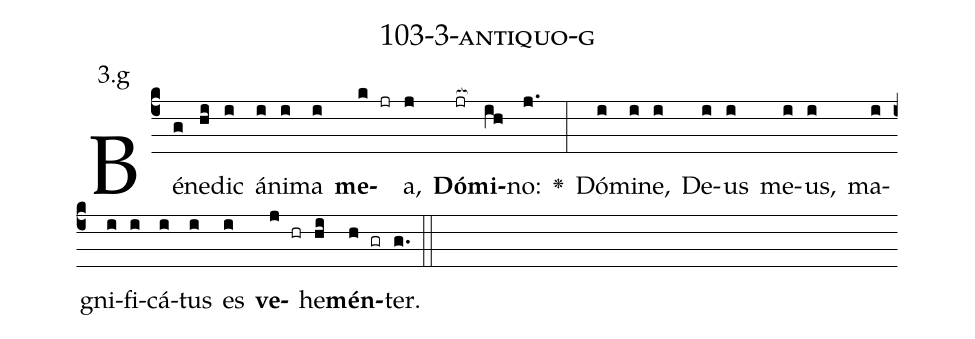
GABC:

name: 103-3-antiquo-g;
annotation: 3.g;
%%
(c4)Bé(g)ne(hi)dic(i) á(i)ni(i)ma(i) <b>me</b>(k jr)a,(j) <b>Dó</b>(jr[ocb:1{])<b>mi</b>(ih[ocb:0}])no:(j.) <v>\greheightstar</v>(:) Dó(i)mi(i)ne,(i) De(i)us(i) me(i)us,(i) ma(i)gni(i)fi(i)cá(i)tus(i) es(i) <b>ve</b>(j hr)he(hi)<b>mén</b>(h gr)ter.(g.) (::)


%E(i) u(i) o(j) u(hi) a(h) e.(g.) (::)
